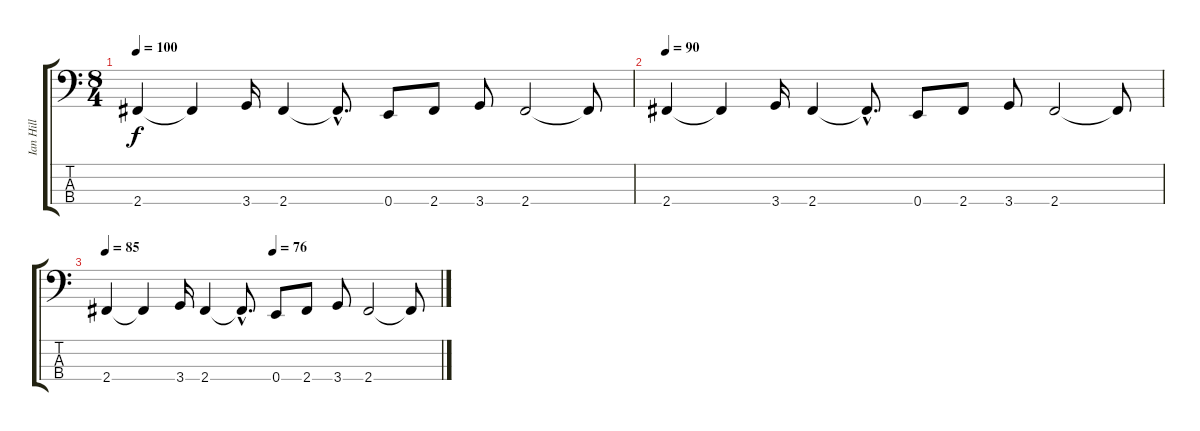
\track ("Ian Hill" "Ian Hill") {instrument slapbass2}
\staff {score tabs}
\tuning (G2 D2 A1 E1) {hide}
\ts (8 4)
\tempo 100
\clef f4
\ks c
2.4.4{dy f} 2.4{t}.4 3.4.16 2.4.4 2.4{hac t}.8{d} 0.4.8 2.4.8 3.4.8 2.4.2 2.4{t}.8 |
\tempo 90
2.4.4 2.4{t}.4 3.4.16 2.4.4 2.4{hac t}.8{d} 0.4.8 2.4.8 3.4.8 2.4.2 2.4{t}.8 |
\tempo 85
\tempo (76 0.5)
2.4.4 2.4{t}.4 3.4.16 2.4.4 2.4{hac t}.8{d} 0.4.8 2.4.8 3.4.8 2.4.2 2.4{t}.8
